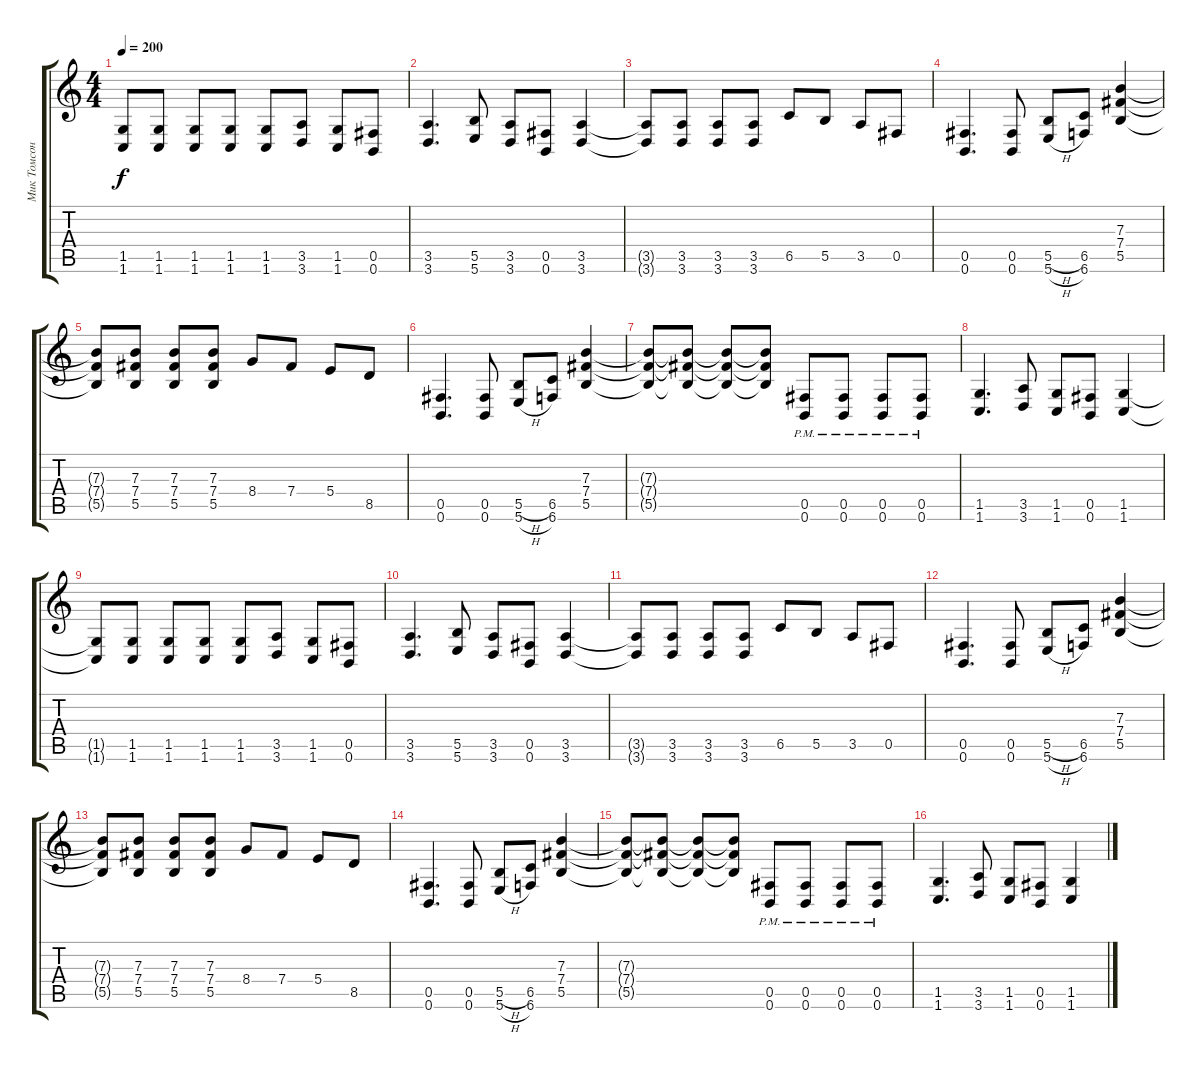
\track ("Мик Томсон" "Мик Томсон") {instrument distortionguitar}
\staff {score tabs}
\tuning (Db4 Ab3 E3 B2 Gb2 B1) {hide}
\ts (4 4)
\tempo 200
\clef g2
\ks c
(1.5{t} 1.6{t}).8{dy f} (1.5 1.6).8 (1.5 1.6).8 (1.5 1.6).8 (1.5 1.6).8 (3.5 3.6).8 (1.5 1.6).8 (0.5 0.6).8 |
(3.5 3.6).4{d} (5.5 5.6).8 (3.5 3.6).8 (0.5 0.6).8 (3.5 3.6).4 |
(3.5{t} 3.6{t}).8 (3.5 3.6).8 (3.5 3.6).8 (3.5 3.6).8 6.5.8 5.5.8 3.5.8 0.5.8 |
(0.5 0.6).4{d} (0.5 0.6).8 (5.5{h} 5.6{h}).8 (6.5 6.6).8 (7.3 7.4 5.5).4 |
(7.3{t} 7.4{t} 5.5{t}).8 (7.3 7.4 5.5).8 (7.3 7.4 5.5).8 (7.3 7.4 5.5).8 8.4.8 7.4.8 5.4.8 8.5.8 |
(0.5 0.6).4{d} (0.5 0.6).8 (5.5{h} 5.6{h}).8 (6.5 6.6).8 (7.3 7.4 5.5).4 |
(7.3{t} 7.4{t} 5.5{t}).8 (7.3{t} 7.4{t} 5.5{t}).8 (7.3{t} 7.4{t} 5.5{t}).8 (7.3{t} 7.4{t} 5.5{t}).8 (0.5{pm} 0.6{pm}).8 (0.5{pm} 0.6{pm}).8 (0.5{pm} 0.6{pm}).8 (0.5{pm} 0.6{pm}).8 |
(1.5 1.6).4{d} (3.5 3.6).8 (1.5 1.6).8 (0.5 0.6).8 (1.5 1.6).4 |
(1.5{t} 1.6{t}).8 (1.5 1.6).8 (1.5 1.6).8 (1.5 1.6).8 (1.5 1.6).8 (3.5 3.6).8 (1.5 1.6).8 (0.5 0.6).8 |
(3.5 3.6).4{d} (5.5 5.6).8 (3.5 3.6).8 (0.5 0.6).8 (3.5 3.6).4 |
(3.5{t} 3.6{t}).8 (3.5 3.6).8 (3.5 3.6).8 (3.5 3.6).8 6.5.8 5.5.8 3.5.8 0.5.8 |
(0.5 0.6).4{d} (0.5 0.6).8 (5.5{h} 5.6{h}).8 (6.5 6.6).8 (7.3 7.4 5.5).4 |
(7.3{t} 7.4{t} 5.5{t}).8 (7.3 7.4 5.5).8 (7.3 7.4 5.5).8 (7.3 7.4 5.5).8 8.4.8 7.4.8 5.4.8 8.5.8 |
(0.5 0.6).4{d} (0.5 0.6).8 (5.5{h} 5.6{h}).8 (6.5 6.6).8 (7.3 7.4 5.5).4 |
(7.3{t} 7.4{t} 5.5{t}).8 (7.3{t} 7.4{t} 5.5{t}).8 (7.3{t} 7.4{t} 5.5{t}).8 (7.3{t} 7.4{t} 5.5{t}).8 (0.5{pm} 0.6{pm}).8 (0.5{pm} 0.6{pm}).8 (0.5{pm} 0.6{pm}).8 (0.5{pm} 0.6{pm}).8 |
(1.5 1.6).4{d} (3.5 3.6).8 (1.5 1.6).8 (0.5 0.6).8 (1.5 1.6).4
